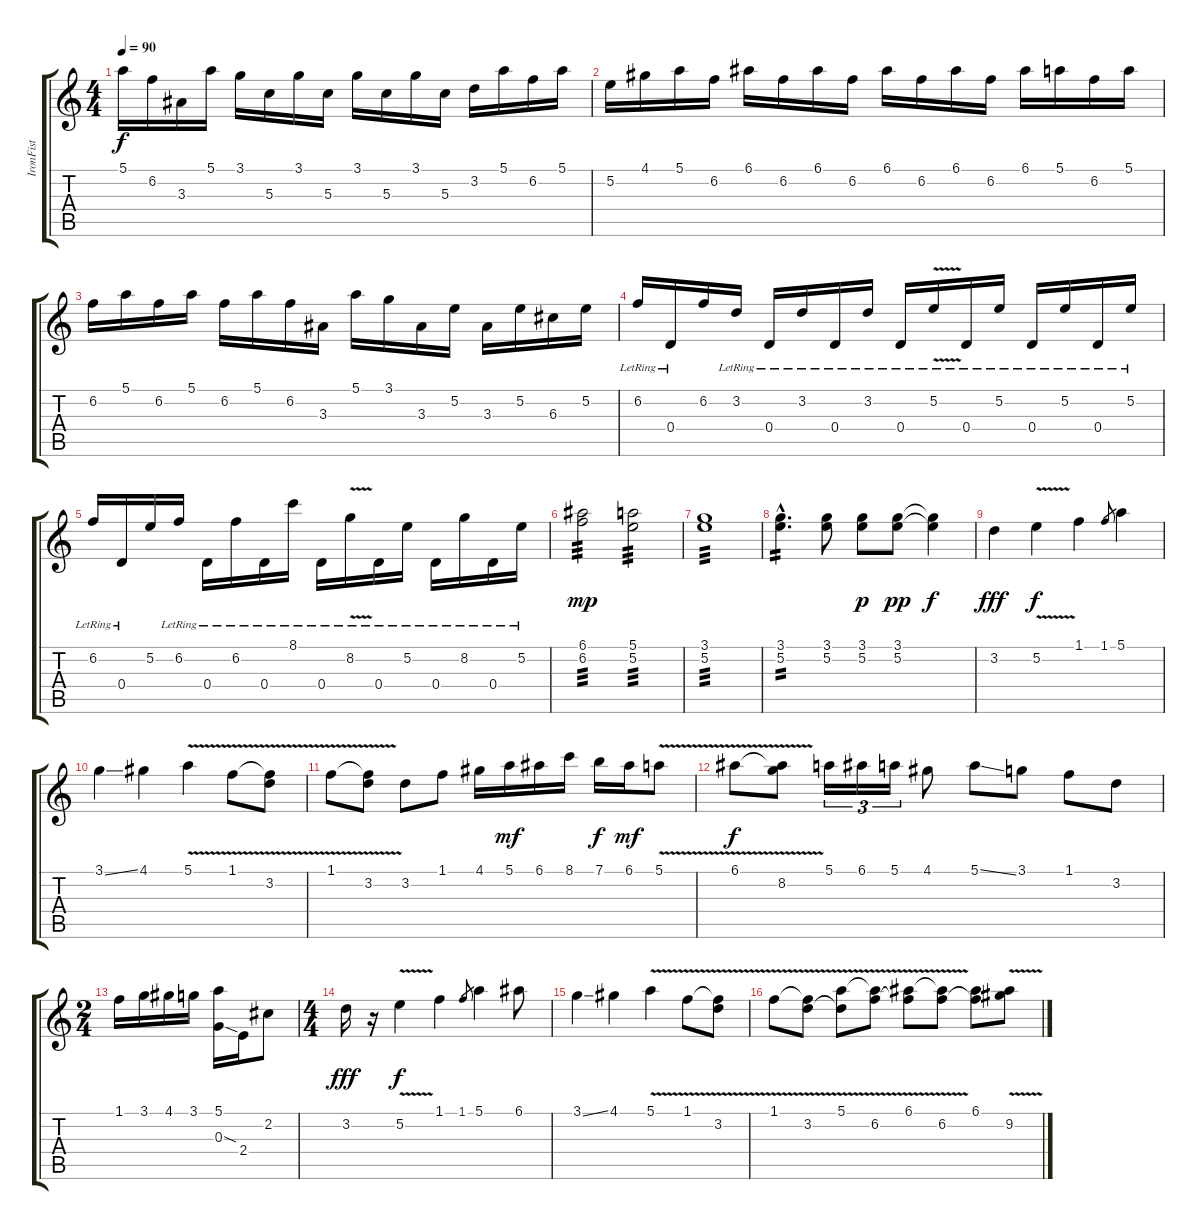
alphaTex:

\track ("IronFist" "IronFist") {instrument acousticguitarsteel}
\staff {score tabs}
\tuning (E4 B3 G3 D3 A2 D2) {hide}
\ts (4 4)
\tempo 90
\clef g2
\ks c
5.1.16{dy f} 6.2.16 3.3.16 5.1.16 3.1.16 5.3.16 3.1.16 5.3.16 3.1.16 5.3.16 3.1.16 5.3.16 3.2.16 5.1.16 6.2.16 5.1.16 |
5.2.16 4.1.16 5.1.16 6.2.16 6.1.16 6.2.16 6.1.16 6.2.16 6.1.16 6.2.16 6.1.16 6.2.16 6.1.16 5.1.16 6.2.16 5.1.16 |
6.2.16 5.1.16 6.2.16 5.1.16 6.2.16 5.1.16 6.2.16 3.3.16 5.1.16 3.1.16 3.3.16 5.2.16 3.3.16 5.2.16 6.3.16 5.2.16 |
6.2{lr}.16 0.4{lr}.16 6.2.16 3.2{lr}.16 0.4{lr}.16 3.2{lr}.16 0.4{lr}.16 3.2{lr}.16 0.4{lr}.16 5.2{v lr}.16 0.4{lr}.16 5.2{lr}.16 0.4{lr}.16 5.2{lr}.16 0.4{lr}.16 5.2{lr}.16 |
6.2{lr}.16 0.4{lr}.16 5.2.16 6.2{lr}.16 0.4{lr}.16 6.2{lr}.16 0.4{lr}.16 8.1{lr}.16 0.4{lr}.16 8.2{v lr}.16 0.4{lr}.16 5.2{lr}.16 0.4{lr}.16 8.2{lr}.16 0.4{lr}.16 5.2{lr}.16 |
(6.1 6.2).2{tp 3 dy mp} (5.1 5.2).2{tp 3} |
(3.1 5.2).1{tp 3} |
(3.1{hac} 5.2{hac}).4{d tp 2} (3.1 5.2).8 (3.1 5.2).8{dy p} (3.1 5.2).8{dy pp} (3.1{t} 5.2{t}).4{dy f} |
3.2.4{dy fff} 5.2{v}.4{dy f} 1.1.4 1.1.8{gr} 5.1.4 |
3.1{ss}.4 4.1.4 5.1{v}.4 1.1{v}.8 (1.1{t} 3.2{v}).8 |
1.1{v}.8 (1.1{t} 3.2{v}).8 3.2.8 1.1.8 4.1.16 5.1.16{dy mf} 6.1.16 8.1.16 7.1.16{dy f} 6.1.16{dy mf} 5.1{v}.8 |
6.1{v}.8{dy f} (6.1{t} 8.2{v}).8 5.1.16{tu (3 2)} 6.1.16{tu (3 2)} 5.1.16{tu (3 2)} 4.1.8 5.1{ss}.8 3.1.8 1.1.8 3.2.8 |
\ts (2 4)
1.1.16 3.1.16 4.1.16 3.1.16 (5.1 0.3{sod}).16 2.4.16 2.2.8 |
\ts (4 4)
3.2.16{dy fff} r.16 5.2{v}.4{dy f} 1.1.4 1.1.8{gr} 5.1.4 6.1.8 |
3.1{ss}.4 4.1.4 5.1{v}.4 1.1{v}.8 (1.1{t} 3.2{v}).8 |
1.1{v}.8 (1.1{t} 3.2{v}).8 (5.1{v} 3.2{t}).8 (5.1{t} 6.2).8 (6.1{v} 6.2{t}).8 (6.1{t} 6.2).8 (6.1 6.2{t}).8 (6.1{t} 9.2{v}).8
